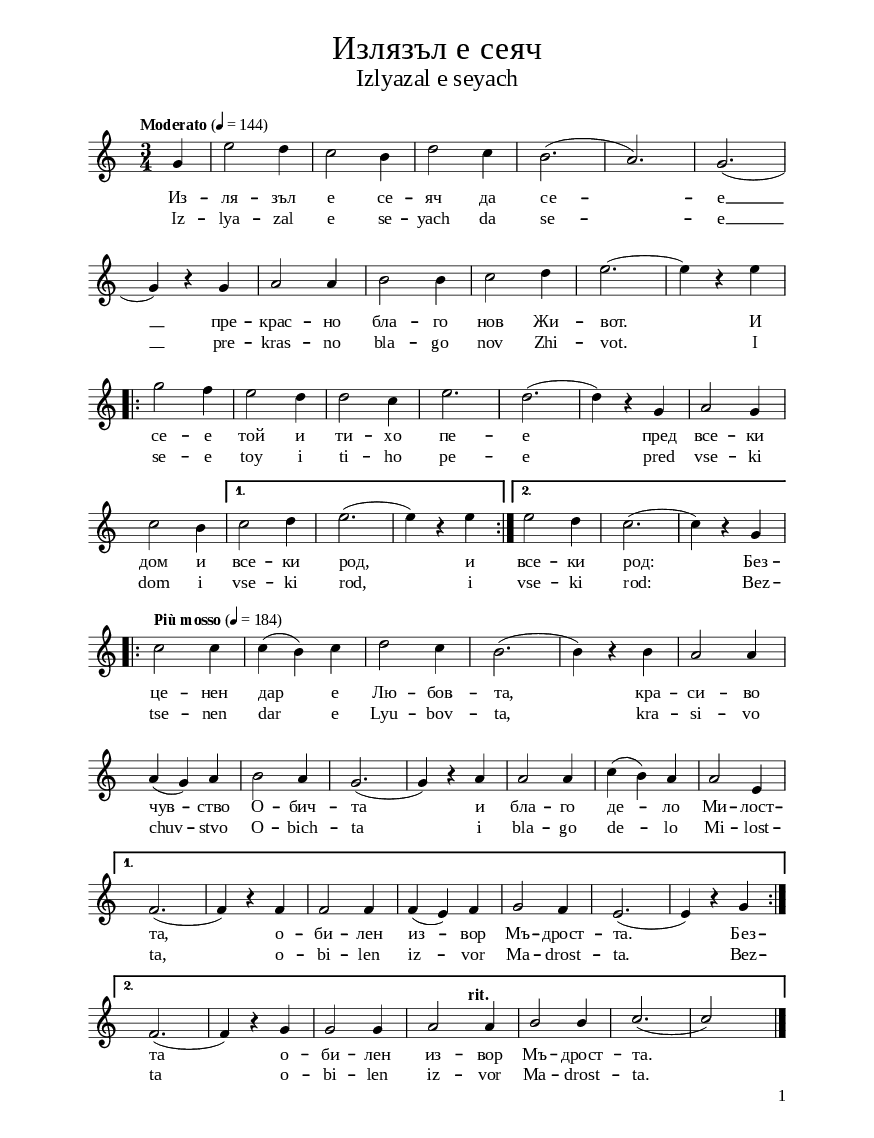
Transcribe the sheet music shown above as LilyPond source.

\version "2.24.0"

% include paper part and global functions
\include "include/globals.ily"

"rightBraces018" = \markup {
  \column {
    % repeat braces
    \translate #'(0 . -5.6 )
    \right-brace #18

    \translate #'(0 . -12.4 )
    \right-brace #18

    \translate #'(0 . -13 )
    \right-brace #45



  }
  \column {
    % repeat numbers
    \translate #'(0 . -6.2 )
    2

    \translate #'(0 . -14.2 )
    2

    \translate #'(0 . -14.5 )
    2

  
  }
}

\bookpart {
  \include "include/bookpart-paper.ily"
  \score {
    \include "include/score-layout.ily"

    \new Voice \absolute  {
      \clef treble
      \key c \major
      \time 3/4
      \tempoFunc "Moderato" 4 "144"

      \partial 4 g'4| e''2 d''4| c''2 b'4|d''2 c''4| b'2. (|a'2.) g'2. (| \break

      g'4 ) r4 g'4 | a'2 a'4 | b'2 b'4 | c''2 d''4 | e''2.~ e''4 r4 e'' | \break

      \repeat volta 2 {
        g''2 f''4 | e''2 d''4 | d''2 c''4 | e''2.| d''2. ( |d''4) r4 g'4| a'2 g'4| \break

        c''2 b'4 |
      }
      \alternative {
        {  c''2 d''4| e''2. (| e''4 ) r4  e''4| }
        { e''2 d''4 | c''2. (| c''4 )  r4 g'4  | \bar "||" \break }
      }

      \repeat volta 2 {
        \tempoFunc "Più mosso" 4 "184"
        \bar ".|:-|" c''2 c''4 | c''4 ( b'4 ) c''4 | d''2 c''4 | b'2. (| b'4 ) r4 b'4 | a'2 a'4 | \break
        a'4 ( g'4 ) a'4 | b'2 a'4 | g'2. ( | g'4 ) r4 a'4 | a'2 a'4 | c''4 ( b'4) a'4 | a'2 e'4 |  \break
      }
      \alternative {
        {  f'2. (|  f'4 )  r4 f'4 | f'2 f'4 | f'4 ( e'4 ) f'4 | g'2 f'4 |e'2. (| e'4 ) r4 g'4   \break }
        {
          f'2. (|  f'4 ) r4 g'4 | g'2 g'4 | a'2
          \override Score.RehearsalMark.outside-staff-priority = #599
          \mark\markup\normalsize\bold { "rit." } % places rit. below alternative bracket
          a'4 | \stemUp b'2 b'4 | c''2. ( | c''2 s4) | \bar "|." \pageBreak
        }
      }
    }

    \addlyrics {
      Из -- ля -- зъл е се -- яч да се -- е __
      пре -- крас -- но бла -- го нов Жи -- вот. И
      се -- е той и ти -- хо пе -- е пред все -- ки
      дом и все -- ки род, и все -- ки род: Без --
      це -- нен дар е Лю -- бов -- та, кра --  си -- во
      чув -- ство О -- бич -- та и бла -- го де -- ло Ми -- лост --
      та, о -- би -- лен из -- вор Мъ -- дрост -- та. Без --
      та о -- би -- лен из -- вор Мъ -- дрост -- та.
    }

    \addlyrics {
      Iz -- lya -- zal e se -- yach da se -- e __
      pre -- kras -- no bla -- go nov Zhi -- vot. I
      se -- e toy i ti -- ho pe -- e pred vse -- ki
      dom i vse -- ki rod, i vse -- ki rod: Bez --
      tse -- nen dar e Lyu -- bov -- ta, kra --  si -- vo
      chuv -- stvo O -- bich -- ta i bla -- go de -- lo Mi -- lost --
      ta, o -- bi -- len iz -- vor Ma -- drost -- ta. Bez --
      ta o -- bi -- len iz -- vor Ma -- drost -- ta.
    }


    \header {
      title = \titleFunc "Излязъл е сеяч" "Izlyazal e seyach"
    }

    \midi{}

  } % score


  \markup \fontsize #bgCoupletFontSize {
    \hspace #1
    \override #`(baseline-skip . ,bgCoupletBaselineSkip) % affects space between column lines
    \column {

      \line { 2. И който чуе, в миг потръпва }
      \line {   "   " от тоя благ и мил напев; }
      \line {   "   " и просиява, и възкръсва, }
      \line {   "   " и благославя тоз посев. }
      \line { " " }
      \line { "   " \italic {Припев: } }
      \line {  "   " Безценен дар е Любовта, }
      \line { "   " красиво чувство – Обичта }
      \line { "   " и благо дело – Милостта, }
      \line {  "   " обилен извор – Мъдростта.}

      \line { " " }
      \line { "   " \italic {Припев ...} }

      \line { " " }
      \line { 3. Любов Вселената облива, }
      \line {   "   " от обич грее всяка твар; }
      \line {   "   " живот в живота се прелива, }
      \line {   "   " тук няма вече млад и стар. }
      \line { " " }
      \line { "   " \italic {Припев ...} }
    }
    \"rightBraces018"

    \hspace #7
    \override #`(baseline-skip . ,bgCoupletBaselineSkip)
    \column {

      \line { 2. I koyto chue, v mig potrapva }
      \line {   "   " ot toya blag i mil napev; }
      \line {   "   " i prosiyava, i vazkrasva, }
      \line {   "   " i blagoslavya toz posev. }
      \line { " " }
      \line { "   " \italic {Refrain: } }
      \line {  "   " Beztsenen dar e Lyubovta, }
      \line { "   " krasivo chuvstvo – Obichta }
      \line { "   " i blago delo – Milostta, }
      \line {  "   " obilen izvor – Madrostta.}

      \line { " " }
      \line { "   " \italic {Refrain ...} }

      \line { " " }
      \line { 3. Lyubov Vselenata obliva, }
      \line {   "   " ot obich gree vsyaka tvar; }
      \line {   "   " zhivot v zhivota se preliva, }
      \line {   "   " tuk nyama veche mlad i star. }
      \line { " " }
      \line { "   " \italic {Refrain ...} }
    }
    \"rightBraces018"

  }

  \markup \empty-two

  % include foreign translation(s) of the song
  \version "2.24.0"

\markup \fill-line { \fontsize #deTitleFontSize "Der Sämann ist hinausgegangen" }
\markup \null
\markup \null
\markup \fontsize #deCoupletFontSize {
    \hspace #10
    \override #`(baseline-skip . ,deCoupletBaselineSkip)
    \column {
     
      \line { 1. Der Sämann ist hinausgegangen, }
      \line {   "   " um das wunderbare Gute zu säen: das neue Leben! }  
      \line {   "   " Und er sät und singt leise }
      \line {   "   " vor jedem Haus und jeder Familie: } 
      \line { " " }
      \line { "   " \italic { Refrain :}  }
      \line { " " }
      \line {  "  " Eine unschätzbare Gabe ist die Liebe (ljubovta), }
      \line {   "   "ein schönes Gefühl die Liebe (obitschta), }  
      \line {   "   " und ein gutes Werk die Barmherzigkeit, }
      \line {   "   " eine ergiebige Quelle die Weisheit. } 
      \line { " " }
      \line { 2. Und wer sie hört, }
      \line {   "   "erschauert vor dieser guten, liebevollen Melodie;  }  
      \line {   "   " und erstrahlt und aufersteht }
      \line {   "   " und segnet diese Saat. } 
      \line { " " }
      \line { "   " \italic { Refrain } ... }
      \line { " " }
      \line { 3. Die Liebe strömt in das Universum aus, }
      \line {   "   " aus Liebe strahlt jedes Wesen, }  
      \line {   "   " das Leben quillt in das Leben über; }
      \line {   "   " hier gibt es weder Jung noch Alt mehr. } 
      \line { " " }
      \line { "   " \italic { Refrain } ... }
      \line { " " }
      \line { 4. O, diese Strahlen kommen von Gott, }
      \line {   "   " sie erfüllen unsere Herzen }  
      \line {   "   " und flüstern uns süß zu, wie Er ruft: }
      \line {   "   " Kommt, meine Kinder!} 
      \line { " " }
      \line { "   " \italic { Refrain } ... }
    }
}


} % bookpart
